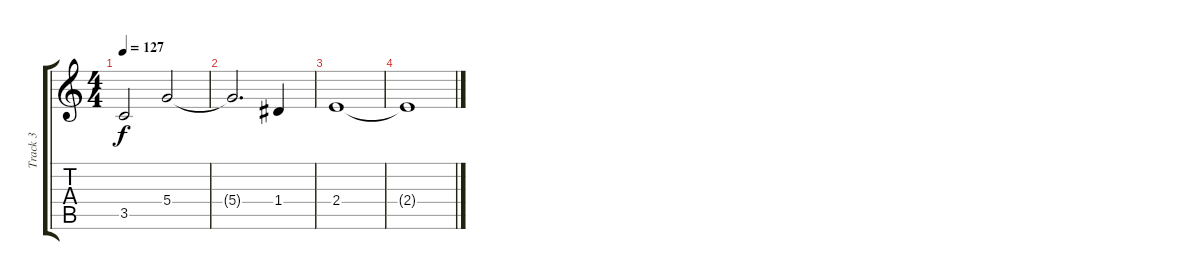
\track ("Track 3" "Track 3") {instrument electricguitarclean}
\staff {score tabs}
\tuning (E4 B3 G3 D3 A2 E2) {hide}
\ts (4 4)
\tempo 127
\clef g2
\ks c
3.5.2{dy f} 5.4.2 |
5.4{t}.2{d} 1.4.4 |
2.4.1 |
2.4{t}.1
